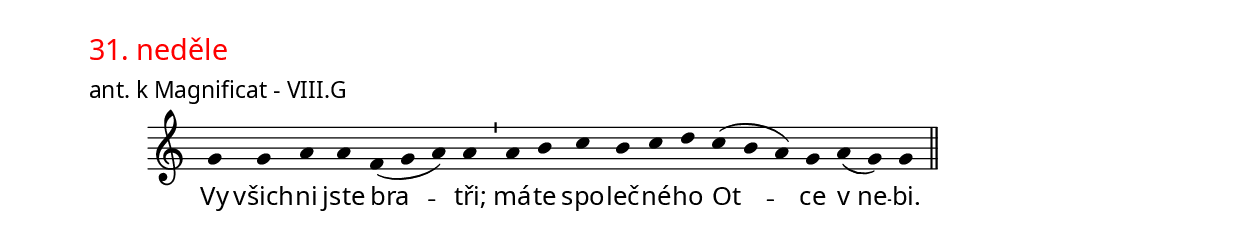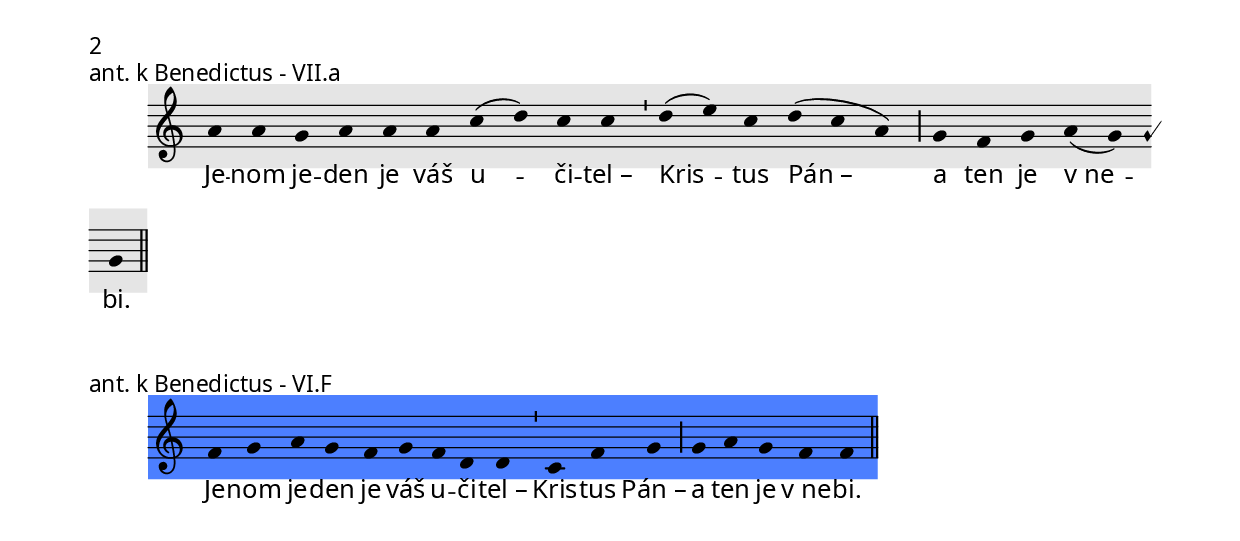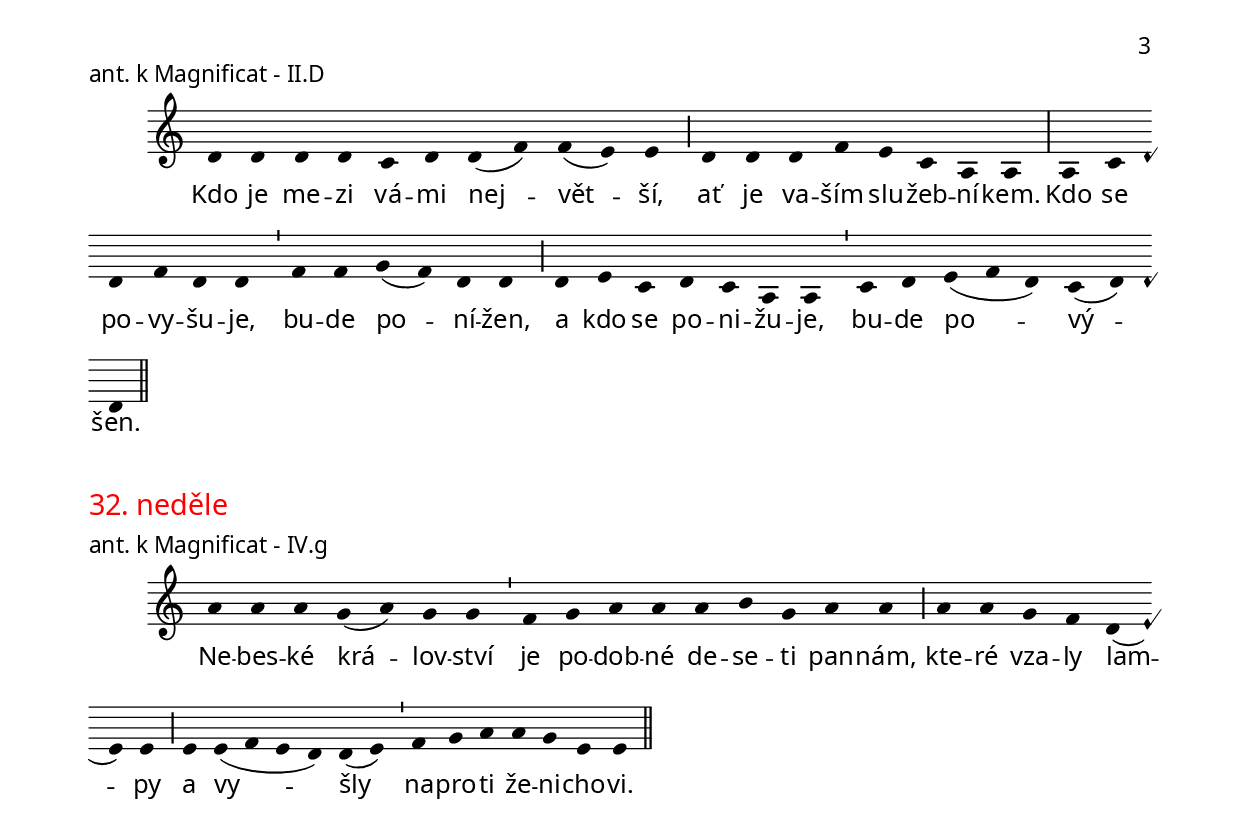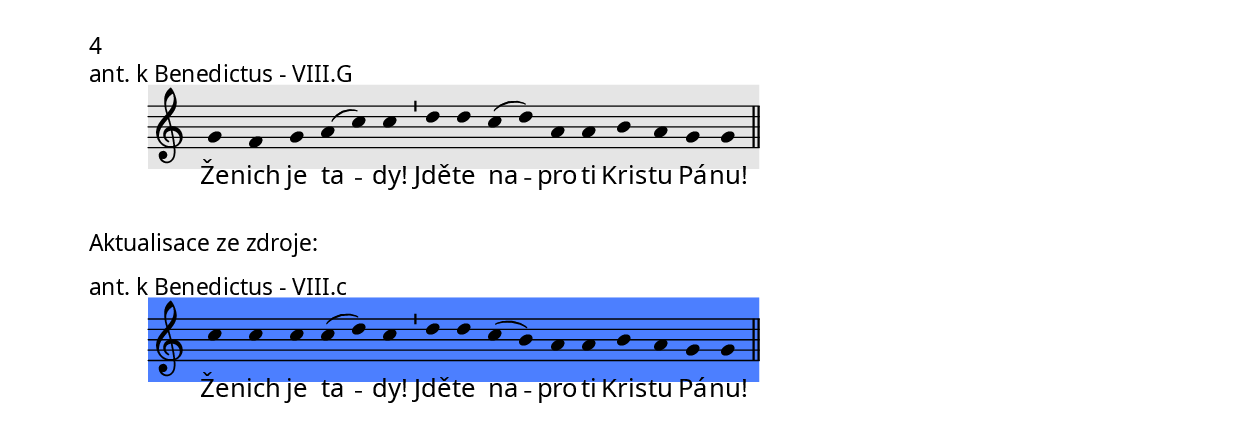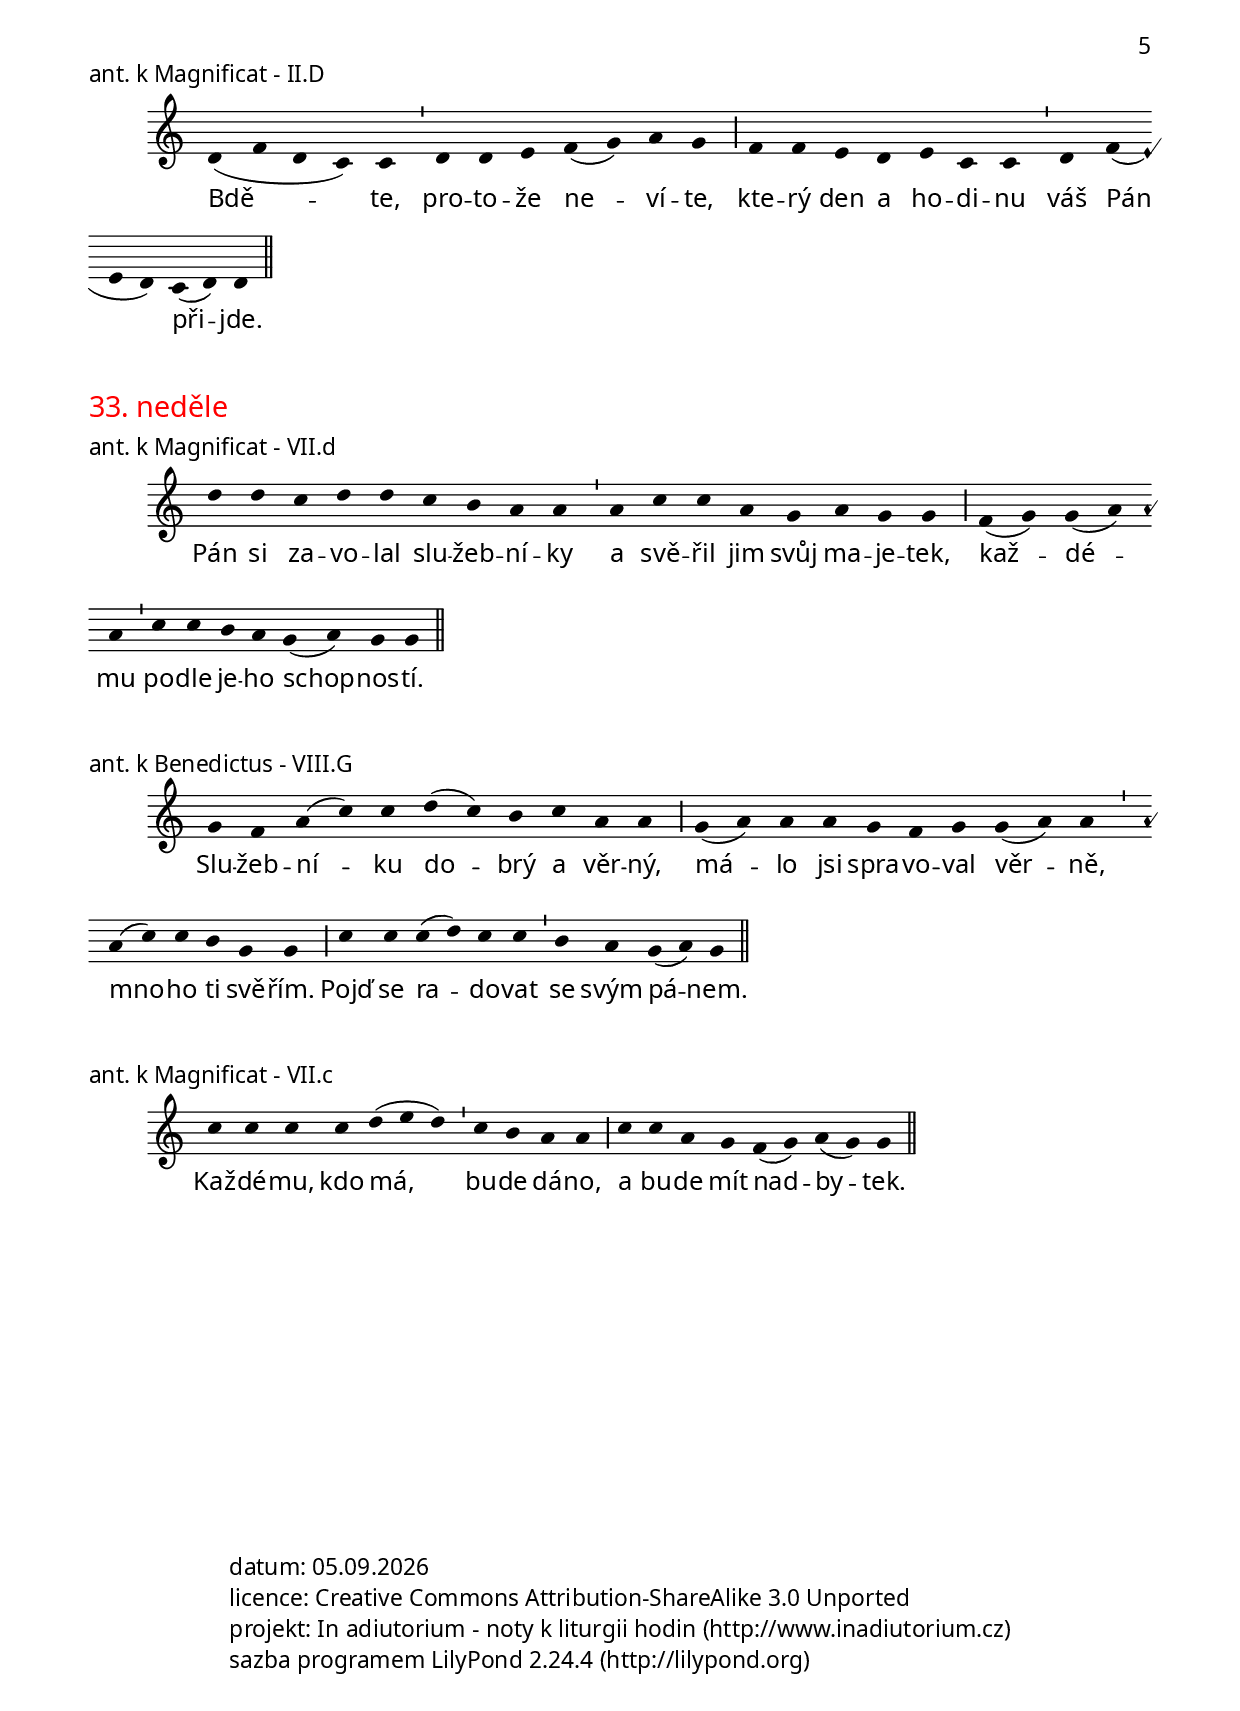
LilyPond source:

\version "2.19.0"

\include "../spolecne.ly"

\markup {\nadpisDen {"31. neděle"}}

\score {
  \relative c'' {
    \choralniRezim
    g4 g a a f( g a) a \barMin
    a b c b c d c( b a) g a( g) g \barFinalis
  }
  \addlyrics {
    Vy všich -- ni jste bra -- tři;
    má -- te spo -- leč -- né -- ho Ot -- ce v_ne -- bi.
  }
  \header {
    quid = "ant. k Magnificat"
    modus = "VIII"
    differentia = "G"
    psalmus = ""
    annus = "A"
    id = "ne31a-1ne-amag"
    piece = \markup {\sestavTitulekBezZalmu}
  }
}

\pageBreak

\score {
  \relative c'' {
    \zvyraznovacSedy
    \choralniRezim
    a4 a g a a a c( d) c c \barMin
    d( e) c d( c a) \barMaior
    g f g a( g) g \barFinalis
  }
  \addlyrics {
    Je -- nom je -- den je váš u -- či -- tel_–
    Kris -- tus Pán_–
    a ten je v_ne -- bi.
  }
  \header {
    quid = "ant. k Benedictus"
    modus = "VII"
    differentia = "a"
    psalmus = ""
    annus = "A"
    id = "ne31a-rch-aben"
    piece = \markup {\sestavTitulekBezZalmu}
  }
}

\score {
  \relative c' {
    \zvyraznovacModry
    \choralniRezim
    f4 g a g f g f d d \barMin
    c f g \barMaior
    g a g f f \barFinalis
  }
  \addlyrics {
    Je -- nom je -- den je váš u -- či -- tel_–
    Kris -- tus Pán_–
    a ten je v_ne -- bi.
  }
  \header {
    quid = "ant. k Benedictus"
    modus = "VI"
    differentia = "F"
    psalmus = ""
    annus = "A"
    id = "ne31a-rch-aben"
    piece = \markup {\sestavTitulekBezZalmu}
  }
}

\pageBreak

\score {
  \relative c' {
    \choralniRezim
    d4 d d d c d d( f) f( e) e \barMaior
    d d d f e c a a \barMax

    a c d f d d \barMin
    f f g( f) d d \barMaior
    d e c d c a a \barMin
    c d e( f d) c( d) d \barFinalis
  }
  \addlyrics {
    Kdo je me -- zi vá -- mi nej -- vět -- ší,
    ať je va -- ším slu -- žeb -- ní -- kem.

    Kdo se po -- vy -- šu -- je,
    bu -- de po -- ní -- žen,
    a kdo se po -- ni -- žu -- je,
    bu -- de po -- vý -- šen.
  }
  \header {
    quid = "ant. k Magnificat"
    modus = "II"
    differentia = "D"
    psalmus = ""
    annus = "A"
    placet = "zatímco ve zdrojové antifoně druhá část na hlubokou kadenci
    v závěru části první navazuje přirozeně, zde to přirozeně
    ani zdaleka nepůsobí.
    předělat."
    fial = "sanktoral/0725jakub.ly#ne-amag?zacatek"
    id = "ne31a-2ne-amag"
    piece = \markup {\sestavTitulekBezZalmu}
  }
}

\markup {\nadpisDen {"32. neděle"}}

\score {
  \relative c'' {
    \choralniRezim
    a4 a a g( a) g g \barMin
    f g a a a b g a a \barMaior
    a a g f d( e) e \barMaior
    e e( f e d) d( e) \barMin f g a a g e e \barFinalis
  }
  \addlyrics {
    Ne -- bes -- ké krá -- lov -- ství
    je po -- dob -- né de -- se -- ti pan -- nám,
    kte -- ré vza -- ly lam -- py
    a vy -- šly na -- pro -- ti že -- ni -- cho -- vi.
  }
  \header {
    quid = "ant. k Magnificat"
    modus = "IV"
    differentia = "g"
    psalmus = ""
    annus = "A"
    id = "ne32a-1ne-amag"
    piece = \markup {\sestavTitulekBezZalmu}
  }
}

\pageBreak

\score {
  \relative c'' {
    \zvyraznovacSedy
    \choralniRezim
    g4 f g a( c) c \barMin
    d d c( d) a a b a g g \barFinalis
  }
  \addlyrics {
    Že -- nich je ta -- dy!
    Jdě -- te na -- pro -- ti Kris -- tu Pá -- nu!
  }
  \header {
    quid = "ant. k Benedictus"
    modus = "VIII"
    differentia = "G"
    psalmus = ""
    annus = "A"
    fial = "commune/commune_panna.ly#mc-avig?-aleluja"
    id = "ne32a-rch-aben"
    piece = \markup {\sestavTitulekBezZalmu}
  }
}

\markup{Aktualisace ze zdroje:}

\score {
  \relative c'' {
    \zvyraznovacModry
    \choralniRezim
    c4 c c c( d) c \barMin
    d d c( b) a a b a g g \barFinalis
  }
  \addlyrics {
    Že -- nich je ta -- dy!
    Jdě -- te na -- pro -- ti Kris -- tu Pá -- nu!
  }
  \header {
    quid = "ant. k Benedictus"
    modus = "VIII"
    differentia = "c"
    psalmus = ""
    annus = "A"
    fial = "commune/commune_panna.ly#mc-avig?-aleluja"
    id = "ne32a-rch-aben"
    piece = \markup {\sestavTitulekBezZalmu}
  }
}

\pageBreak

\score {
  \relative c' {
    \choralniRezim
    d4( f d c) c \barMin
    d d e f( g) a g \barMaior
    f f e d e c c \barMin
    d f( e d) c( d) d \barFinalis
  }
  \addlyrics {
    Bdě -- te,
    pro -- to -- že ne -- ví -- te,
    kte -- rý den a ho -- di -- nu váš Pán při -- jde.
  }
  \header {
    quid = "ant. k Magnificat"
    modus = "II"
    differentia = "D"
    psalmus = ""
    annus = "A"
    fial = "antifony/advent_nedeleA.ly#imag1?upraveno&jiny_text"
    id = "ne32a-2ne-amag"
    piece = \markup {\sestavTitulekBezZalmu}
  }
}

\markup {\nadpisDen {"33. neděle"}}

\score {
  \relative c'' {
    \choralniRezim
    d4 d c d d c b a a \barMin
    a c c a g a g g \barMaior
    f( g) g( a) a \barMin c c b a g( a) g g \barFinalis
  }
  \addlyrics {
    Pán si za -- vo -- lal slu -- žeb -- ní -- ky
    a svě -- řil jim svůj ma -- je -- tek,
    kaž -- dé -- mu po -- dle je -- ho schop -- nos -- tí.
  }
  \header {
    quid = "ant. k Magnificat"
    modus = "VII"
    differentia = "d"
    psalmus = ""
    annus = "A"
    id = "ne33a-1ne-amag"
    piece = \markup {\sestavTitulekBezZalmu}
  }
}

\score {
  \relative c'' {
    \choralniRezim
    g4 f a( c) c d( c) b c a a \barMaior
    g( a) a a g f g g( a) a \barMin
    a( c) c b g g \barMaior
    c c c( d) c c \barMin b a g( a) g \barFinalis
  }
  \addlyrics {
    Slu -- žeb -- ní -- ku do -- brý a věr -- ný,
    má -- lo jsi spra -- vo -- val věr -- ně,
    mno -- ho ti svě -- řím.
    Pojď se ra -- do -- vat se svým pá -- nem.
  }
  \header {
    quid = "ant. k Benedictus"
    modus = "VIII"
    differentia = "G"
    psalmus = ""
    annus = "A"
    fial = "commune/commune_svatymuz.ly#2ne-amag1?zacatek"
    id = "ne33a-rch-aben"
    piece = \markup {\sestavTitulekBezZalmu}
  }
}

\score {
  \relative c'' {
    \choralniRezim
    c4 c c c d( e d) \barMin c b a a \barMaior
    c c a g f( g) a( g) g \barFinalis
  }
  \addlyrics {
    Kaž -- dé -- mu, kdo má, bu -- de dá -- no,
    a bu -- de mít nad -- by -- tek.
  }
  \header {
    quid = "ant. k Magnificat"
    modus = "VII"
    differentia = "c"
    psalmus = ""
    annus = "A"
    id = "ne33a-2ne-amag"
    piece = \markup {\sestavTitulekBezZalmu}
  }
}
